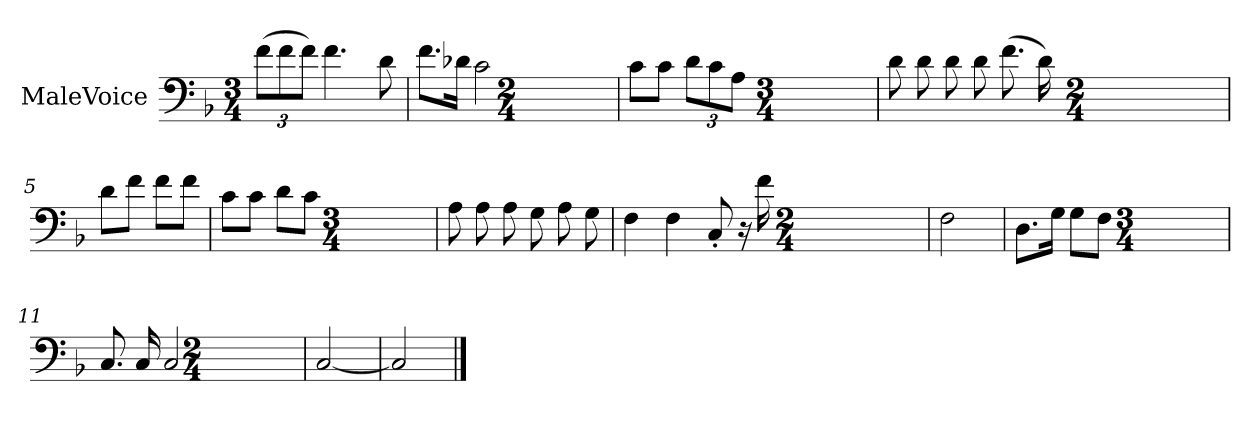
**kern
*part1
*staff1
*I"MaleVoice
*clefF4
*k[b-]
*M3/4
*MM69
=1
(12f\L
12f\
12f\J)
4.f
8d
=2
8.f\L
16d-X\Jk
2c
*M2/4
=3
8c\L
8c\J
12d\L
12c\
12A\J
*M3/4
=4
8d
8d
8d
8d
(8.f
16d)
*M2/4
=5
8d\L
8f\J
8f\L
8f\J
=6
8c\L
8c\J
8d\L
8c\J
*M3/4
=7
8A
8A
8A
8G
8A
8G
=8
4F
4F
8C'
16r
16f
*M2/4
=9
2F
=10
8.D\L
16G\Jk
8G\L
8F\J
*M3/4
=11
8.C
16C
2C
*M2/4
=12
[2C
=13
2C]
==
*-
